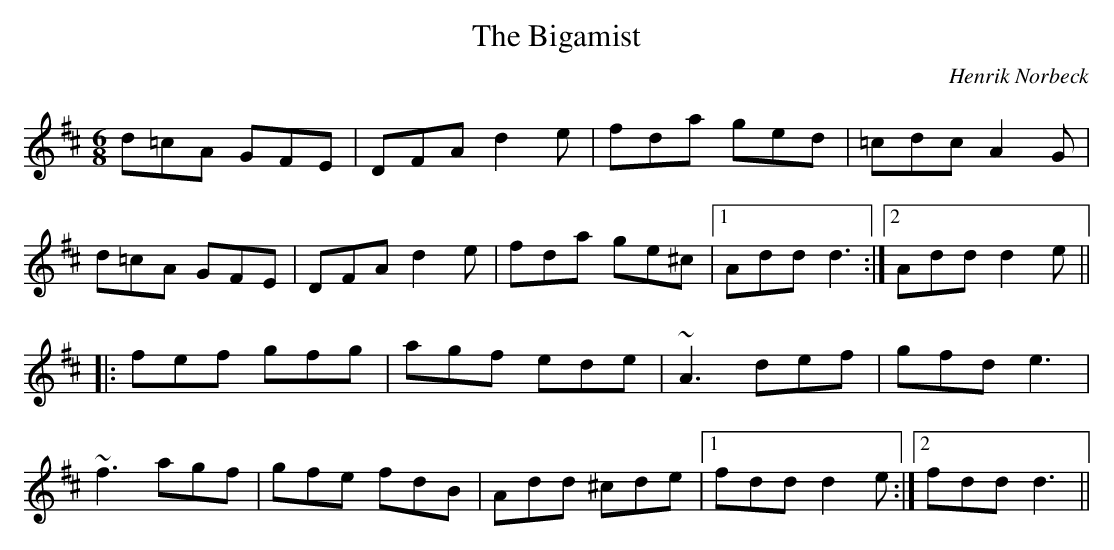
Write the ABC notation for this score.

X:1
T:Bigamist, The
C:Henrik Norbeck
M:6/8
L:1/8
K:D
d=cA GFE|DFA d2e|fda ged|=cdc A2G|!
d=cA GFE|DFA d2e|fda ge^c|1 Add d3:|2 Add d2e||!
|:fef gfg|agf ede|~A3 def|gfd e3|!
~f3 agf|gfe fdB|Add ^cde|1 fdd d2e:|2 fdd d3||!
